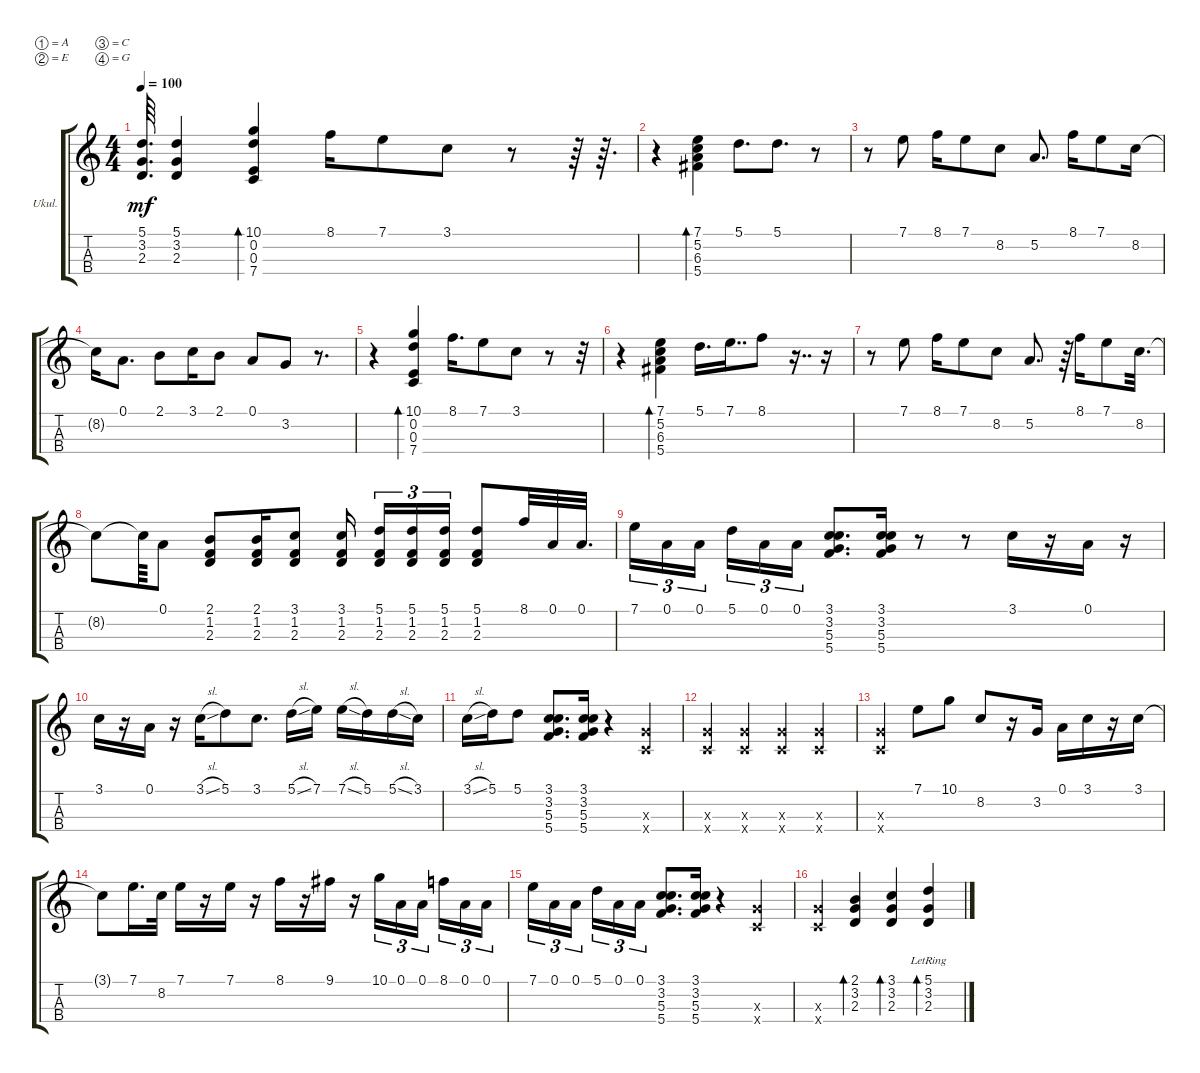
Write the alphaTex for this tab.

\defaultSystemsLayout 4
\bracketExtendMode groupsimilarinstruments
\firstSystemTrackNameOrientation horizontal
\otherSystemsTrackNameOrientation horizontal
\track ("Ukulele" "Ukul.") {instrument shamisen}
\staff {score tabs}
\tuning (A4 E4 C4 G4)
\ts (4 4)
\tempo 100
\clef g2
\scale
0.333333
\ks c
(2.3{t} 3.2{t} 5.1{t}).64{d dy mf} (2.3 3.2 5.1).4 (10.1 7.4 0.3 0.2).4{bd 76} 8.1.16 7.1.8 3.1.8 r.8 r.64 r.64{d} |
\scale
0.333333 r.4 (7.1 5.4 6.3 5.2).4{bd 93} 5.1.8{d} 5.1.8{d} r.8 |
\scale
0.333333 r.8 7.1.8 8.1.16 7.1.8 8.2.8 5.2.8{d} 8.1.16 7.1.8 8.2.16 |
\scale
0.333333 8.2{t}.16 0.1.8{d} 2.1.8 3.1.16 2.1.8 0.1.8 3.2.8 r.8{d} |
\scale
0.333333 r.4 (10.1 7.4 0.3 0.2).4{bd 86} 8.1.16{d} 7.1.8 3.1.8 r.8 r.32 |
\scale
0.333333 r.4 (7.1 5.4 5.2 6.3).4{bd 93} 5.1.16{d} 7.1.16{dd} 8.1.8 r.16{dd} r.16 |
\scale
0.333333 r.8 7.1.8 8.1.16 7.1.8 8.2.8 5.2.8{d} r.64 8.1.16 7.1.8 8.2.32{d} |
\scale
0.333333 8.2{t}.8 8.2{t}.64 0.1.8 (2.1 2.3 1.2).8 (2.1 2.3 1.2).16 (3.1 2.3 1.2).8 (3.1 2.3 1.2).16 (2.3 1.2 5.1).16{tu (3 2)} (1.2 2.3 5.1).16{tu (3 2)} (2.3 1.2 5.1).16{tu (3 2)} (2.3 1.2 5.1).8 8.1.32 0.1.32 0.1.32{d} |
\scale
0.333333 7.1.16{tu (3 2)} 0.1.16{tu (3 2)} 0.1.16{tu (3 2)} 5.1.16{tu (3 2)} 0.1.16{tu (3 2)} 0.1.16{tu (3 2)} (3.1 3.2 5.4 5.3).8{d} (3.2 3.1 5.3 5.4).16 r.8 r.8 3.1.16 r.16 0.1.16 r.16 |
\scale
0.333333 3.1.16 r.16 0.1.16 r.16 3.1{sl}.16 5.1.8 3.1.8{d} 5.1{sl}.16 7.1.16 7.1{sl}.16 5.1.16 5.1{sl}.16 3.1.16 |
\scale
0.333333 3.1{sl}.16 5.1.16 5.1.8 (3.2 3.1 5.3 5.4).8{d} (3.1 3.2 5.3 5.4).16 r.4 (0.3{x} 0.4{x}).4 |
\scale
0.333333 (0.3{x} 0.4{x}).4 (0.3{x} 0.4{x}).4 (0.3{x} 0.4{x}).4 (0.3{x} 0.4{x}).4 |
\scale
0.333333 (0.3{x} 0.4{x}).4 7.1.8 10.1.8 8.2.8 r.16 3.2.16 0.1.16 3.1.16 r.16 3.1.16 |
\scale
0.333333 3.1{t}.8 7.1.16{d} 8.2.32 7.1.16 r.16 7.1.16 r.16 8.1.16 r.16 9.1.16 r.16 10.1.16{tu (3 2)} 0.1.16{tu (3 2)} 0.1.16{tu (3 2)} 8.1.16{tu (3 2)} 0.1.16{tu (3 2)} 0.1.16{tu (3 2)} |
\scale
0.333333 7.1.16{tu (3 2)} 0.1.16{tu (3 2)} 0.1.16{tu (3 2)} 5.1.16{tu (3 2)} 0.1.16{tu (3 2)} 0.1.16{tu (3 2)} (3.1 3.2 5.3 5.4).8{d} (3.1 3.2 5.3 5.4).16 r.4 (0.3{x} 0.4{x}).4 |
\scale
0.333333 (0.3{x} 0.4{x}).4 (2.3 3.2 2.1).4{bd 107} (2.3 3.2 3.1).4{bd 106} (2.3{lr} 3.2{lr} 5.1{lr}).4{bd 105}
